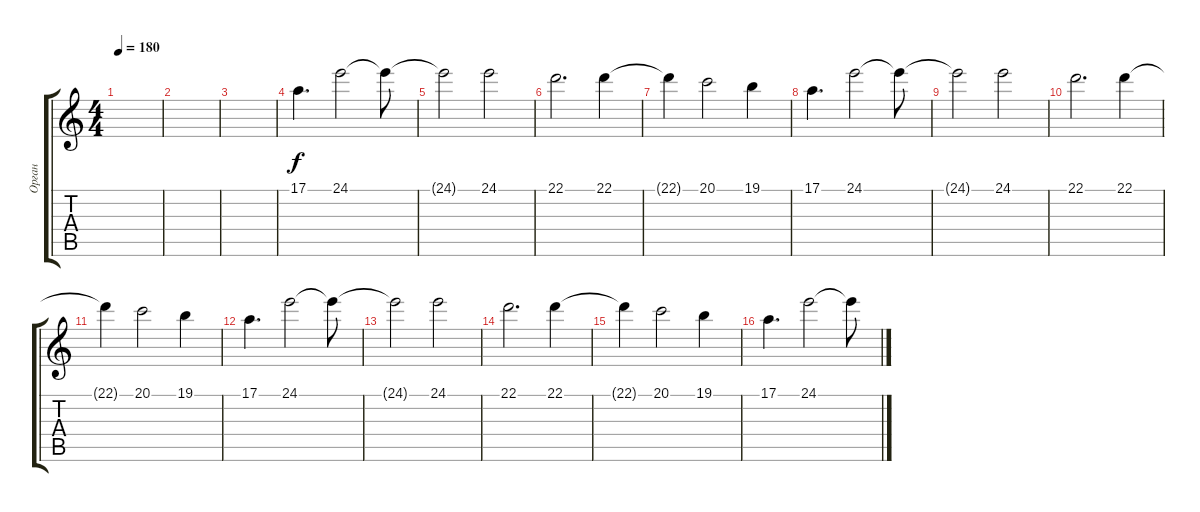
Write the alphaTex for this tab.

\track ("Орган" "Орган") {instrument rockorgan}
\staff {score tabs}
\tuning (E4 B3 G3 D3 A2 E2) {hide}
\ts (4 4)
\tempo 180
\clef g2
\ks c
|
|
|
17.1.4{d} 24.1.2 24.1{t}.8 |
24.1{t}.2 24.1.2 |
22.1.2{d} 22.1.4 |
22.1{t}.4 20.1.2 19.1.4 |
17.1.4{d} 24.1.2 24.1{t}.8 |
24.1{t}.2 24.1.2 |
22.1.2{d} 22.1.4 |
22.1{t}.4 20.1.2 19.1.4 |
17.1.4{d} 24.1.2 24.1{t}.8 |
24.1{t}.2 24.1.2 |
22.1.2{d} 22.1.4 |
22.1{t}.4 20.1.2 19.1.4 |
17.1.4{d} 24.1.2 24.1{t}.8
